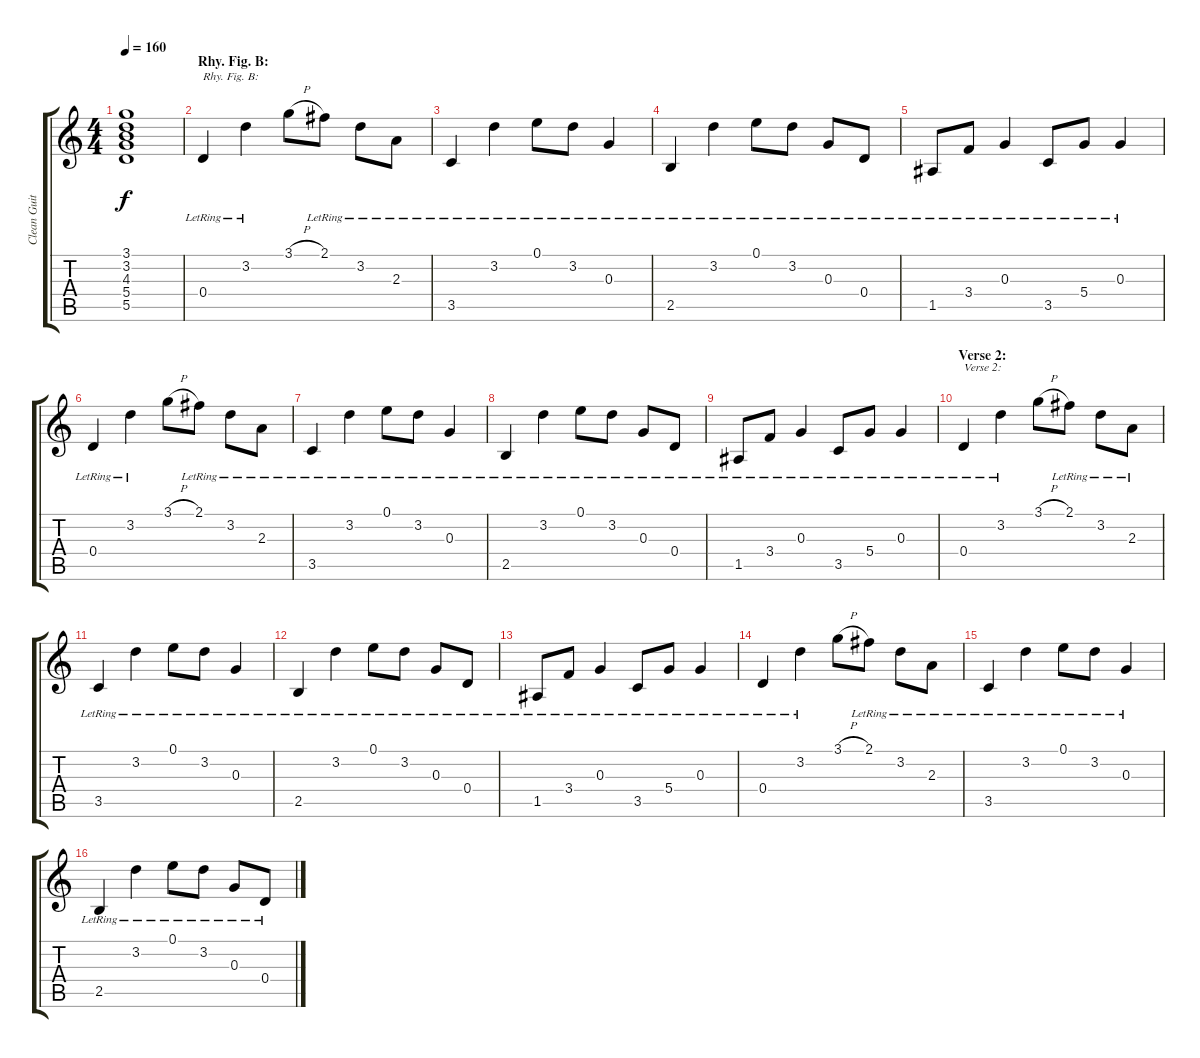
\track ("Clean Guitar" "Clean Guit") {instrument acousticguitarsteel}
\staff {score tabs}
\tuning (E4 B3 G3 D3 A2 E2) {hide}
\ts (4 4)
\tempo 160
\clef g2
\ks c
(3.1{t} 3.2{t} 4.3{t} 5.4{t} 5.5{t}).1{dy f} |
\section ("" "Rhy. Fig. B:")
0.4{lr}.4{txt "Rhy. Fig. B:"} 3.2{lr}.4 3.1{h}.8 2.1{lr}.8 3.2{lr}.8 2.3{lr}.8 |
3.5{lr}.4 3.2{lr}.4 0.1{lr}.8 3.2{lr}.8 0.3{lr}.4 |
2.5{lr}.4 3.2{lr}.4 0.1{lr}.8 3.2{lr}.8 0.3{lr}.8 0.4{lr}.8 |
1.5{lr}.8 3.4{lr}.8 0.3{lr}.4 3.5{lr}.8 5.4{lr}.8 0.3{lr}.4 |
0.4{lr}.4 3.2{lr}.4 3.1{h}.8 2.1{lr}.8 3.2{lr}.8 2.3{lr}.8 |
3.5{lr}.4 3.2{lr}.4 0.1{lr}.8 3.2{lr}.8 0.3{lr}.4 |
2.5{lr}.4 3.2{lr}.4 0.1{lr}.8 3.2{lr}.8 0.3{lr}.8 0.4{lr}.8 |
1.5{lr}.8 3.4{lr}.8 0.3{lr}.4 3.5{lr}.8 5.4{lr}.8 0.3{lr}.4 |
\section ("" "Verse 2:")
0.4{lr}.4{txt "Verse 2:"} 3.2{lr}.4 3.1{h}.8 2.1{lr}.8 3.2{lr}.8 2.3{lr}.8 |
3.5{lr}.4 3.2{lr}.4 0.1{lr}.8 3.2{lr}.8 0.3{lr}.4 |
2.5{lr}.4 3.2{lr}.4 0.1{lr}.8 3.2{lr}.8 0.3{lr}.8 0.4{lr}.8 |
1.5{lr}.8 3.4{lr}.8 0.3{lr}.4 3.5{lr}.8 5.4{lr}.8 0.3{lr}.4 |
0.4{lr}.4 3.2{lr}.4 3.1{h}.8 2.1{lr}.8 3.2{lr}.8 2.3{lr}.8 |
3.5{lr}.4 3.2{lr}.4 0.1{lr}.8 3.2{lr}.8 0.3{lr}.4 |
2.5{lr}.4 3.2{lr}.4 0.1{lr}.8 3.2{lr}.8 0.3{lr}.8 0.4{lr}.8
